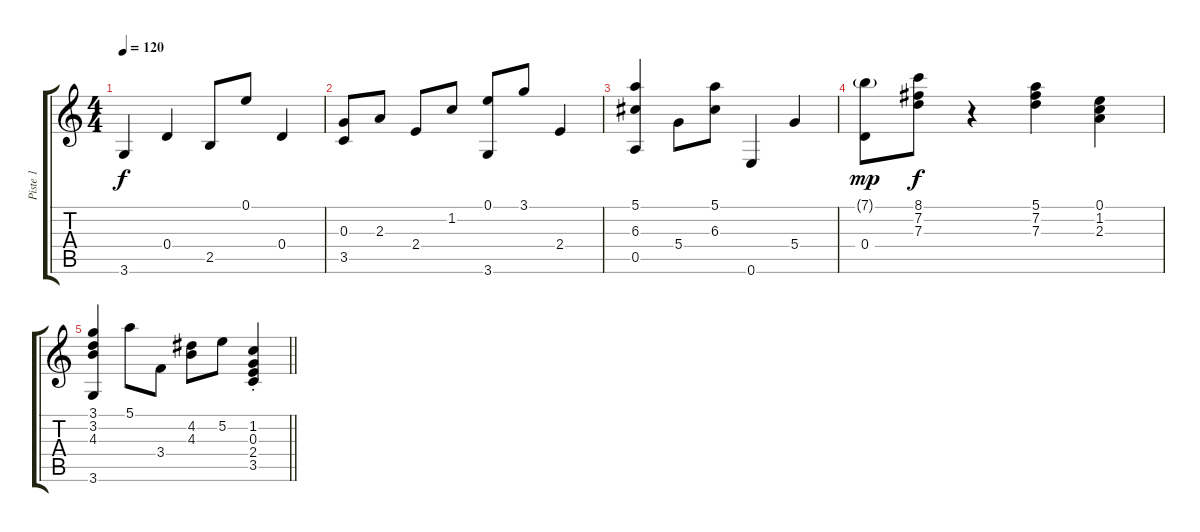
\track ("Piste 1" "Piste 1") {instrument acousticguitarnylon}
\staff {score tabs}
\tuning (E4 B3 G3 D3 A2 E2) {hide}
\ts (4 4)
\tempo 120
\clef g2
\ks c
3.6.4{dy f} 0.4.4 2.5.8 0.1.8 0.4.4 |
(0.3 3.5).8 2.3.8 2.4.8 1.2.8 (0.1 3.6).8 3.1.8 2.4.4 |
(5.1 6.3 0.5).4 5.4.8 (5.1 6.3).8 0.6.4 5.4.4 |
(7.1{g} 0.4).8{dy mp} (8.1 7.2 7.3).8{dy f} r.4 (5.1 7.2 7.3).4 (0.1 1.2 2.3).4 |
\barLineRight lightlight
(3.1 3.2 4.3 3.6).4 5.1.8 3.4.8 (4.2 4.3).8 5.2.8 (1.2 0.3 2.4 3.5{st}).4
